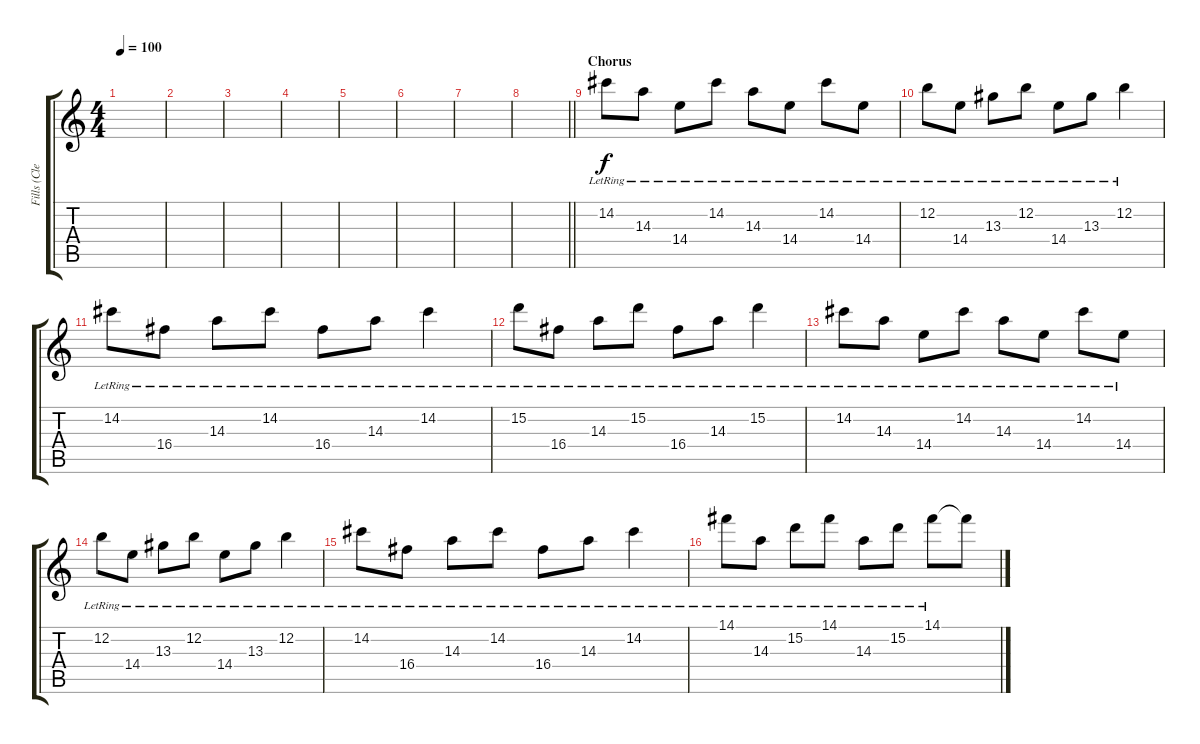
\track ("Fills (Clean)" "Fills (Cle") {instrument electricguitarclean}
\staff {score tabs}
\tuning (E4 B3 G3 D3 A2 E2) {hide}
\ts (4 4)
\tempo 100
\clef g2
\ks c
|
|
|
|
|
|
|
\barLineRight lightlight
|
\section ("" "Chorus")
14.2{lr}.8 14.3{lr}.8 14.4{lr}.8 14.2{lr}.8 14.3{lr}.8 14.4{lr}.8 14.2{lr}.8 14.4{lr}.8 |
12.2{lr}.8 14.4{lr}.8 13.3{lr}.8 12.2{lr}.8 14.4{lr}.8 13.3{lr}.8 12.2{lr}.4 |
14.2{lr}.8 16.4{lr}.8 14.3{lr}.8 14.2{lr}.8 16.4{lr}.8 14.3{lr}.8 14.2{lr}.4 |
15.2{lr}.8 16.4{lr}.8 14.3{lr}.8 15.2{lr}.8 16.4{lr}.8 14.3{lr}.8 15.2{lr}.4 |
14.2{lr}.8 14.3{lr}.8 14.4{lr}.8 14.2{lr}.8 14.3{lr}.8 14.4{lr}.8 14.2{lr}.8 14.4{lr}.8 |
12.2{lr}.8 14.4{lr}.8 13.3{lr}.8 12.2{lr}.8 14.4{lr}.8 13.3{lr}.8 12.2{lr}.4 |
14.2{lr}.8 16.4{lr}.8 14.3{lr}.8 14.2{lr}.8 16.4{lr}.8 14.3{lr}.8 14.2{lr}.4 |
14.1{lr}.8 14.3{lr}.8 15.2{lr}.8 14.1{lr}.8 14.3{lr}.8 15.2{lr}.8 14.1{lr}.8 14.1{t}.8
